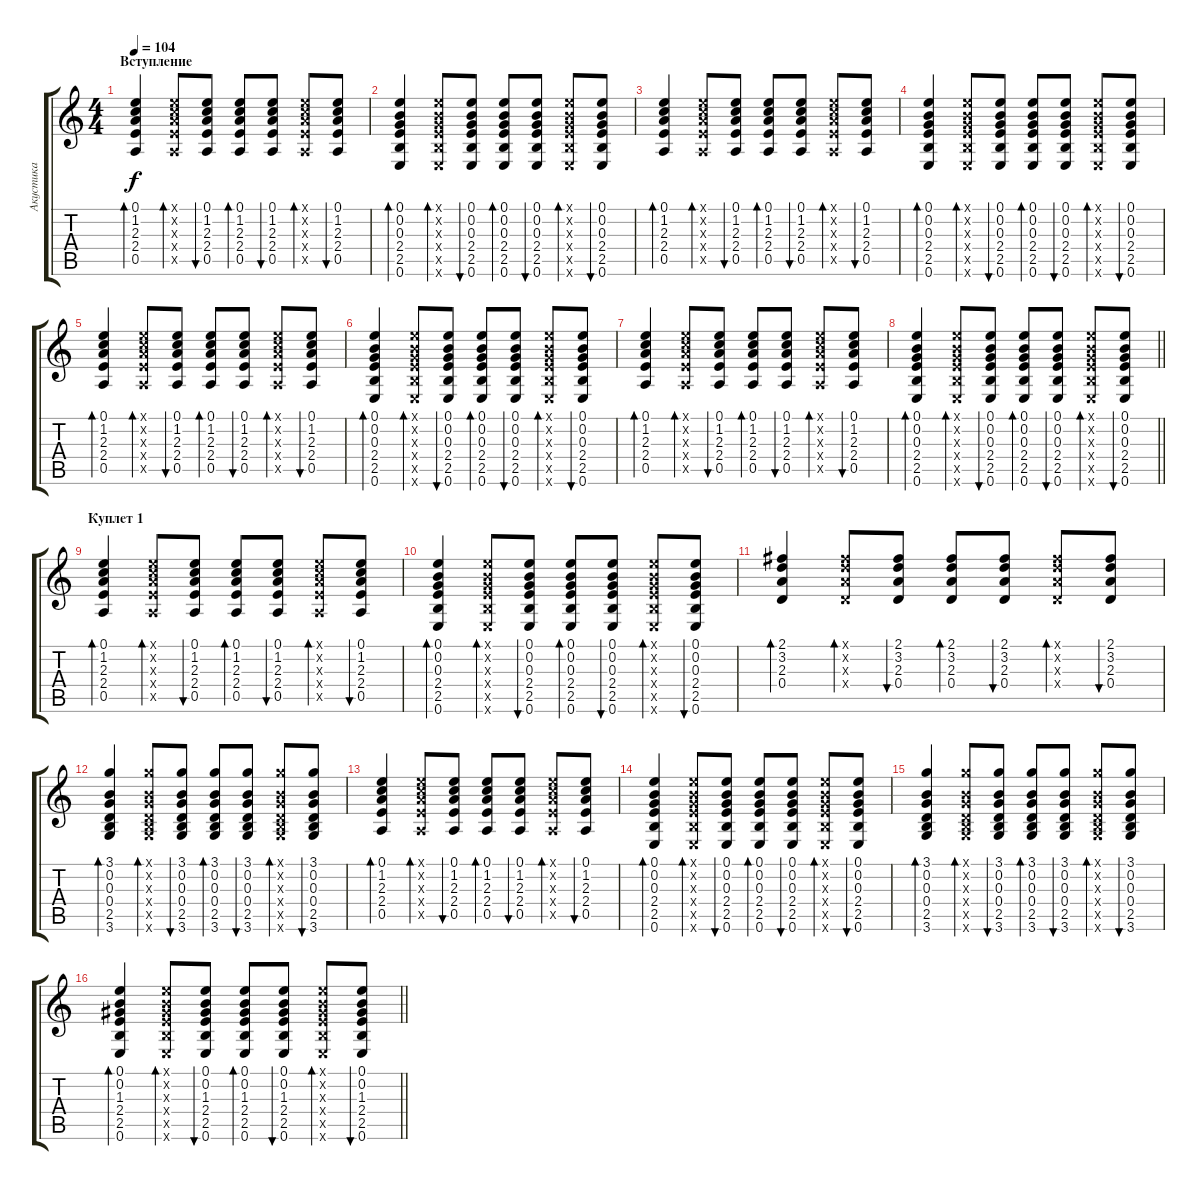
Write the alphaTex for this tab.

\track ("Акустика" "Акустика") {instrument acousticguitarsteel}
\staff {score tabs}
\tuning (E4 B3 G3 D3 A2 E2) {hide}
\ts (4 4)
\section ("" "Вступление")
\tempo 104
\clef g2
\ks c
(0.1 1.2 2.3 2.4 0.5).4{bd 30 dy f instrument acousticguitarsteel} (0.1{x} 1.2{x} 2.3{x} 2.4{x} 0.5{x}).8{bd 30} (0.1 1.2 2.3 2.4 0.5).8{bu 30} (0.1 1.2 2.3 2.4 0.5).8{bd 30} (0.1 1.2 2.3 2.4 0.5).8{bu 30} (0.1{x} 1.2{x} 2.3{x} 2.4{x} 0.5{x}).8{bd 30} (0.1 1.2 2.3 2.4 0.5).8{bu 30} |
(0.1 0.2 0.3 2.4 2.5 0.6).4{bd 30} (0.1{x} 0.2{x} 0.3{x} 2.4{x} 2.5{x} 0.6{x}).8{bd 30} (0.1 0.2 0.3 2.4 2.5 0.6).8{bu 30} (0.1 0.2 0.3 2.4 2.5 0.6).8{bd 30} (0.1 0.2 0.3 2.4 2.5 0.6).8{bu 30} (0.1{x} 0.2{x} 0.3{x} 2.4{x} 2.5{x} 0.6{x}).8{bd 30} (0.1 0.2 0.3 2.4 2.5 0.6).8{bu 30} |
(0.1 1.2 2.3 2.4 0.5).4{bd 30} (0.1{x} 1.2{x} 2.3{x} 2.4{x} 0.5{x}).8{bd 30} (0.1 1.2 2.3 2.4 0.5).8{bu 30} (0.1 1.2 2.3 2.4 0.5).8{bd 30} (0.1 1.2 2.3 2.4 0.5).8{bu 30} (0.1{x} 1.2{x} 2.3{x} 2.4{x} 0.5{x}).8{bd 30} (0.1 1.2 2.3 2.4 0.5).8{bu 30} |
(0.1 0.2 0.3 2.4 2.5 0.6).4{bd 30} (0.1{x} 0.2{x} 0.3{x} 2.4{x} 2.5{x} 0.6{x}).8{bd 30} (0.1 0.2 0.3 2.4 2.5 0.6).8{bu 30} (0.1 0.2 0.3 2.4 2.5 0.6).8{bd 30} (0.1 0.2 0.3 2.4 2.5 0.6).8{bu 30} (0.1{x} 0.2{x} 0.3{x} 2.4{x} 2.5{x} 0.6{x}).8{bd 30} (0.1 0.2 0.3 2.4 2.5 0.6).8{bu 30} |
(0.1 1.2 2.3 2.4 0.5).4{bd 30} (0.1{x} 1.2{x} 2.3{x} 2.4{x} 0.5{x}).8{bd 30} (0.1 1.2 2.3 2.4 0.5).8{bu 30} (0.1 1.2 2.3 2.4 0.5).8{bd 30} (0.1 1.2 2.3 2.4 0.5).8{bu 30} (0.1{x} 1.2{x} 2.3{x} 2.4{x} 0.5{x}).8{bd 30} (0.1 1.2 2.3 2.4 0.5).8{bu 30} |
(0.1 0.2 0.3 2.4 2.5 0.6).4{bd 30} (0.1{x} 0.2{x} 0.3{x} 2.4{x} 2.5{x} 0.6{x}).8{bd 30} (0.1 0.2 0.3 2.4 2.5 0.6).8{bu 30} (0.1 0.2 0.3 2.4 2.5 0.6).8{bd 30} (0.1 0.2 0.3 2.4 2.5 0.6).8{bu 30} (0.1{x} 0.2{x} 0.3{x} 2.4{x} 2.5{x} 0.6{x}).8{bd 30} (0.1 0.2 0.3 2.4 2.5 0.6).8{bu 30} |
(0.1 1.2 2.3 2.4 0.5).4{bd 30} (0.1{x} 1.2{x} 2.3{x} 2.4{x} 0.5{x}).8{bd 30} (0.1 1.2 2.3 2.4 0.5).8{bu 30} (0.1 1.2 2.3 2.4 0.5).8{bd 30} (0.1 1.2 2.3 2.4 0.5).8{bu 30} (0.1{x} 1.2{x} 2.3{x} 2.4{x} 0.5{x}).8{bd 30} (0.1 1.2 2.3 2.4 0.5).8{bu 30} |
\barLineRight lightlight
(0.1 0.2 0.3 2.4 2.5 0.6).4{bd 30} (0.1{x} 0.2{x} 0.3{x} 2.4{x} 2.5{x} 0.6{x}).8{bd 30} (0.1 0.2 0.3 2.4 2.5 0.6).8{bu 30} (0.1 0.2 0.3 2.4 2.5 0.6).8{bd 30} (0.1 0.2 0.3 2.4 2.5 0.6).8{bu 30} (0.1{x} 0.2{x} 0.3{x} 2.4{x} 2.5{x} 0.6{x}).8{bd 30} (0.1 0.2 0.3 2.4 2.5 0.6).8{bu 30} |
\section ("" "Куплет 1")
(0.1 1.2 2.3 2.4 0.5).4{bd 30} (0.1{x} 1.2{x} 2.3{x} 2.4{x} 0.5{x}).8{bd 30} (0.1 1.2 2.3 2.4 0.5).8{bu 30} (0.1 1.2 2.3 2.4 0.5).8{bd 30} (0.1 1.2 2.3 2.4 0.5).8{bu 30} (0.1{x} 1.2{x} 2.3{x} 2.4{x} 0.5{x}).8{bd 30} (0.1 1.2 2.3 2.4 0.5).8{bu 30} |
(0.1 0.2 0.3 2.4 2.5 0.6).4{bd 30} (0.1{x} 0.2{x} 0.3{x} 2.4{x} 2.5{x} 0.6{x}).8{bd 30} (0.1 0.2 0.3 2.4 2.5 0.6).8{bu 30} (0.1 0.2 0.3 2.4 2.5 0.6).8{bd 30} (0.1 0.2 0.3 2.4 2.5 0.6).8{bu 30} (0.1{x} 0.2{x} 0.3{x} 2.4{x} 2.5{x} 0.6{x}).8{bd 30} (0.1 0.2 0.3 2.4 2.5 0.6).8{bu 30} |
(2.1 3.2 2.3 0.4).4{bd 30} (2.1{x} 3.2{x} 2.3{x} 0.4{x}).8{bd 30} (2.1 3.2 2.3 0.4).8{bu 30} (2.1 3.2 2.3 0.4).8{bd 30} (2.1 3.2 2.3 0.4).8{bu 30} (2.1{x} 3.2{x} 2.3{x} 0.4{x}).8{bd 30} (2.1 3.2 2.3 0.4).8{bu 30} |
(3.1 0.2 0.3 0.4 2.5 3.6).4{bd 30} (3.1{x} 0.2{x} 0.3{x} 0.4{x} 2.5{x} 3.6{x}).8{bd 30} (3.1 0.2 0.3 0.4 2.5 3.6).8{bu 30} (3.1 0.2 0.3 0.4 2.5 3.6).8{bd 30} (3.1 0.2 0.3 0.4 2.5 3.6).8{bu 30} (3.1{x} 0.2{x} 0.3{x} 0.4{x} 2.5{x} 3.6{x}).8{bd 30} (3.1 0.2 0.3 0.4 2.5 3.6).8{bu 30} |
(0.1 1.2 2.3 2.4 0.5).4{bd 30} (0.1{x} 1.2{x} 2.3{x} 2.4{x} 0.5{x}).8{bd 30} (0.1 1.2 2.3 2.4 0.5).8{bu 30} (0.1 1.2 2.3 2.4 0.5).8{bd 30} (0.1 1.2 2.3 2.4 0.5).8{bu 30} (0.1{x} 1.2{x} 2.3{x} 2.4{x} 0.5{x}).8{bd 30} (0.1 1.2 2.3 2.4 0.5).8{bu 30} |
(0.1 0.2 0.3 2.4 2.5 0.6).4{bd 30} (0.1{x} 0.2{x} 0.3{x} 2.4{x} 2.5{x} 0.6{x}).8{bd 30} (0.1 0.2 0.3 2.4 2.5 0.6).8{bu 30} (0.1 0.2 0.3 2.4 2.5 0.6).8{bd 30} (0.1 0.2 0.3 2.4 2.5 0.6).8{bu 30} (0.1{x} 0.2{x} 0.3{x} 2.4{x} 2.5{x} 0.6{x}).8{bd 30} (0.1 0.2 0.3 2.4 2.5 0.6).8{bu 30} |
(3.1 0.2 0.3 0.4 2.5 3.6).4{bd 30} (3.1{x} 0.2{x} 0.3{x} 0.4{x} 2.5{x} 3.6{x}).8{bd 30} (3.1 0.2 0.3 0.4 2.5 3.6).8{bu 30} (3.1 0.2 0.3 0.4 2.5 3.6).8{bd 30} (3.1 0.2 0.3 0.4 2.5 3.6).8{bu 30} (3.1{x} 0.2{x} 0.3{x} 0.4{x} 2.5{x} 3.6{x}).8{bd 30} (3.1 0.2 0.3 0.4 2.5 3.6).8{bu 30} |
\barLineRight lightlight
(0.1 0.2 1.3 2.4 2.5 0.6).4{bd 30} (0.1{x} 0.2{x} 1.3{x} 2.4{x} 2.5{x} 0.6{x}).8{bd 30} (0.1 0.2 1.3 2.4 2.5 0.6).8{bu 30} (0.1 0.2 1.3 2.4 2.5 0.6).8{bd 30} (0.1 0.2 1.3 2.4 2.5 0.6).8{bu 30} (0.1{x} 0.2{x} 1.3{x} 2.4{x} 2.5{x} 0.6{x}).8{bd 30} (0.1 0.2 1.3 2.4 2.5 0.6).8{bu 30}
